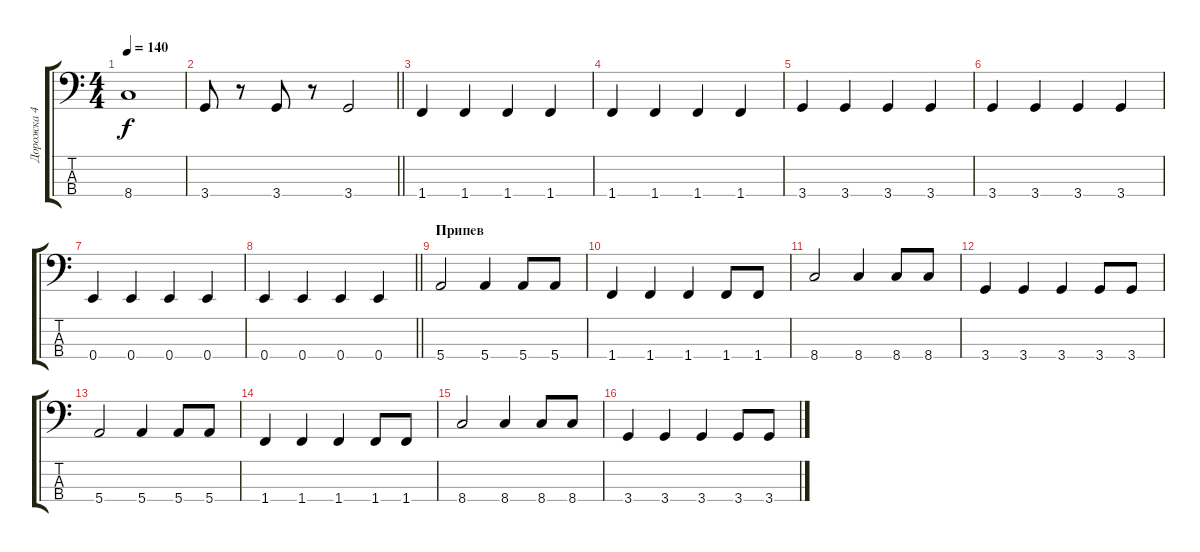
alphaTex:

\track ("Дорожка 4" "Дорожка 4") {instrument electricbassfinger}
\staff {score tabs}
\tuning (G2 D2 A1 E1) {hide}
\ts (4 4)
\tempo 140
\clef f4
\ks c
8.4.1{dy f} |
\barLineRight lightlight
3.4.8 r.8 3.4.8 r.8 3.4.2 |
\section ("" "")
1.4.4 1.4.4 1.4.4 1.4.4 |
1.4.4 1.4.4 1.4.4 1.4.4 |
3.4.4 3.4.4 3.4.4 3.4.4 |
3.4.4 3.4.4 3.4.4 3.4.4 |
0.4.4 0.4.4 0.4.4 0.4.4 |
\barLineRight lightlight
0.4.4 0.4.4 0.4.4 0.4.4 |
\section ("" "Припев")
5.4.2 5.4.4 5.4.8 5.4.8 |
1.4.4 1.4.4 1.4.4 1.4.8 1.4.8 |
8.4.2 8.4.4 8.4.8 8.4.8 |
3.4.4 3.4.4 3.4.4 3.4.8 3.4.8 |
5.4.2 5.4.4 5.4.8 5.4.8 |
1.4.4 1.4.4 1.4.4 1.4.8 1.4.8 |
8.4.2 8.4.4 8.4.8 8.4.8 |
3.4.4 3.4.4 3.4.4 3.4.8 3.4.8
